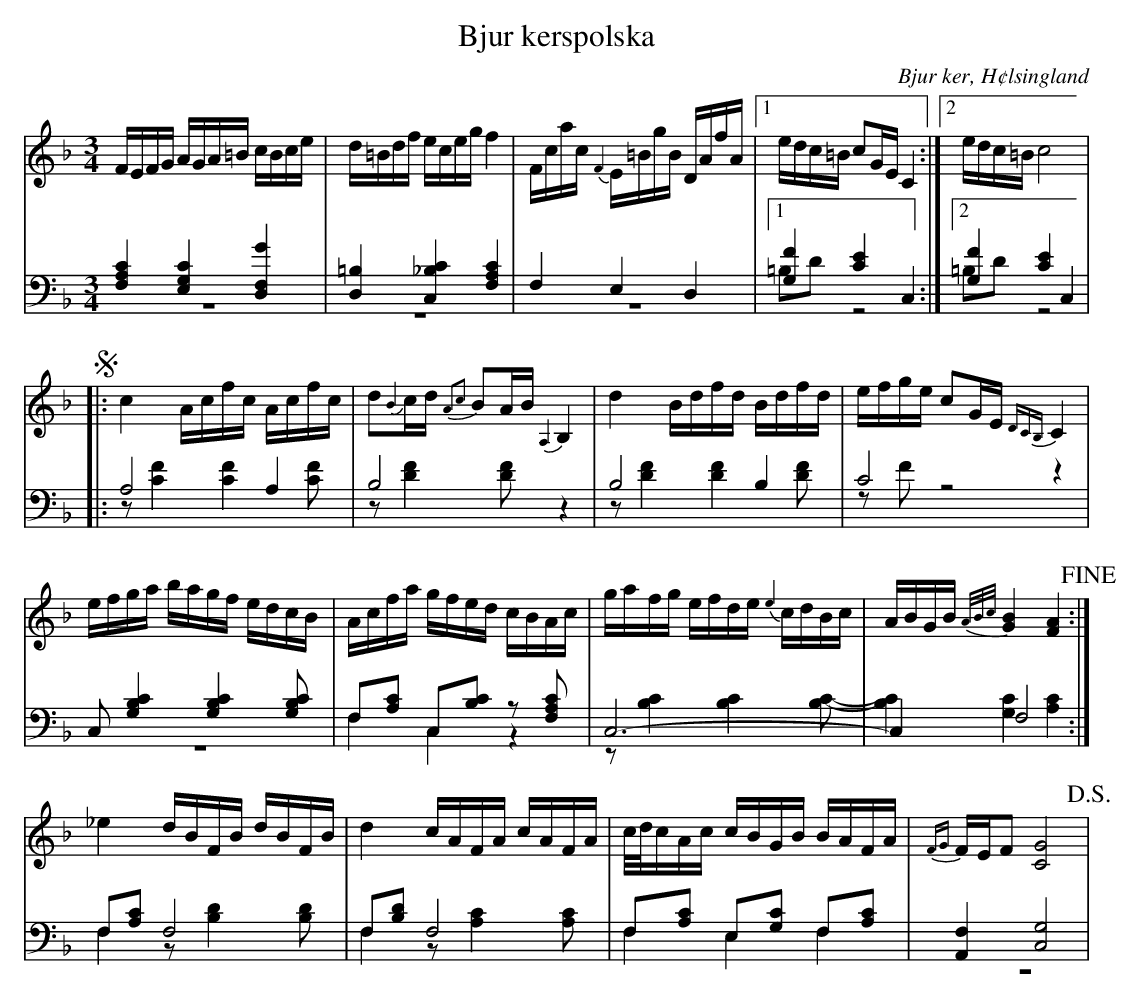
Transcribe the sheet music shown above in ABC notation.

X:1
T: Bjur kerspolska
O: Bjur ker, H¢lsingland
M: 3/4
L: 1/16
K: F
V:1
V:2
V:3 merge
V:1
FEFG AGA=B cBce|d=Bdf eceg f4|Fcac {F2}E=BgB DAfA|1 edc=B c2GE C4:|2 edc=B c8 |
!segno! |:c4 Acfc Acfc|d2{B2}cd {A2c2}B2AB {A,2}B,4|d4 Bdfd Bdfd|efge c2GE {DCB,}C4|
efga bagf edcB|Acfa gfed cBAc|gafg efde {e2}cdBc|ABGB {A/B/c/}[G4B4] [F4A4] !fine!:|
_e4 dBFB dBFB|d4 cAFA cAFA|c/d/cAc cBGB BAFA|{FG}FEF2 [C8G8] !D.S.!|
V:2 clef=bass
[F,4A,4C4] [E,4G,4C4] [D,4F,4G4]|[=B,4D,4] [C,4_B,4C4] [F,4A,4C4]|F,4 E,4 D,4|1 [G,4F4] [C4E4] C,4:|2 [G,4F4] [C4E4] C,4 |
|:A,8 A,4|B,8 z4|B,8  B,4|C8 z4|
C,2 [G,4B,4C4] [G,4B,4C4] [G,2B,2C2]|F,2[A,2C2] C,2[B,2C2] z2 [F,2A,2C2]|C,12-|C,4 F,8:|
F,2[A,2C2] F,8|F,2[B,2D2] F,8|F,2[A,2C2] E,2[G,2C2] F,2[A,2C2]|[A,,4F,4] [C,8G,8] |
V:3 clef=bass
z12|z12|z12|1 =B,2D2 z8:|2 =B,2D2 z8|
|:z2 [C4F4] [C4F4] [C2F2]|z2 [D4F4] [D2F2] z4|z2 [D4F4] [D4F4] [D2F2]|z2 F2 z8|
z12|F,4 C,4 z4|z2 [B,4C4] [B,4C4] [B,2C2]-|[B,4C4] [G,4C4] [A,4C4]:|
F,4 z2 [B,4D4] [B,2D2]|F,4 z2 [A,4C4] [A,2C2]|F,4 E,4 F,4|z12|
